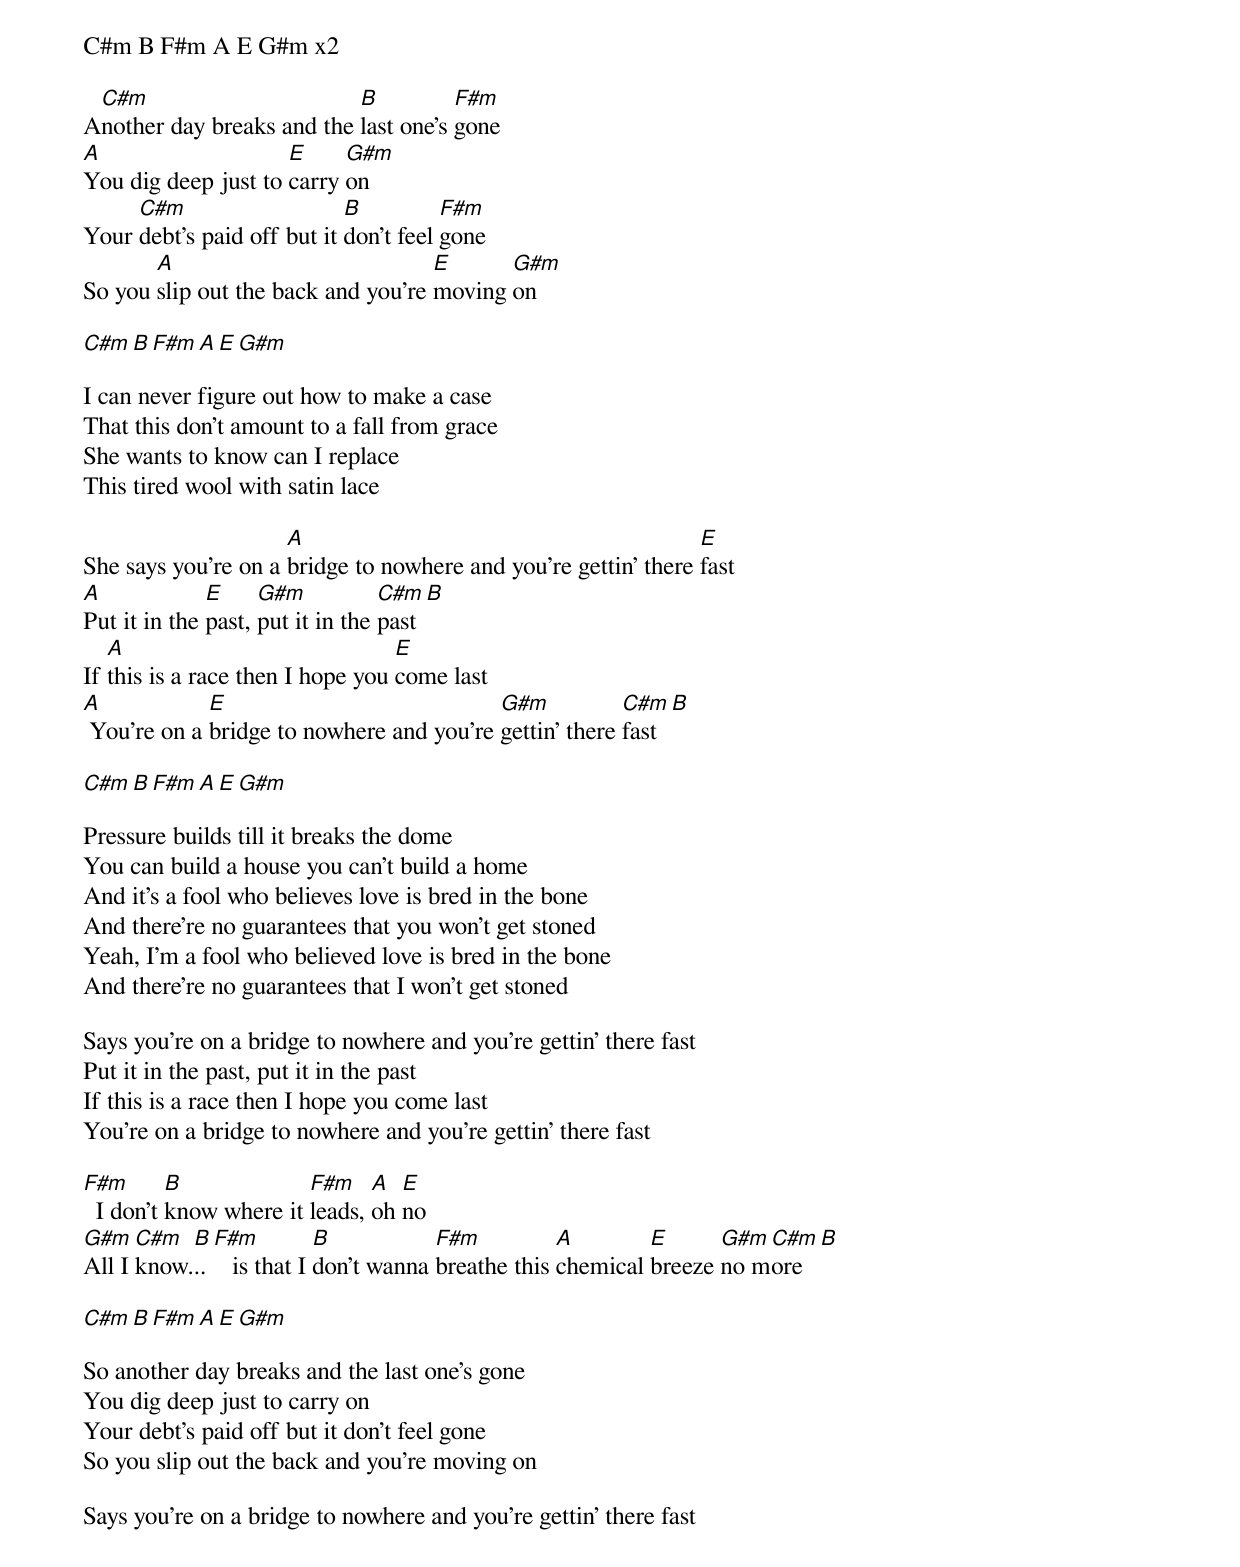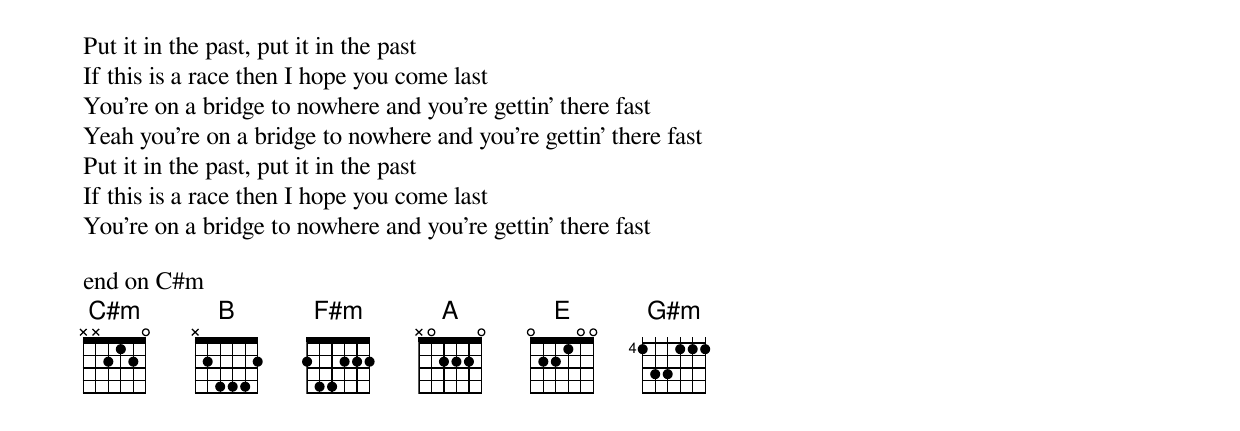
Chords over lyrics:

C#m B F#m A E G#m x2

 C#m                       B          F#m
Another day breaks and the last one's gone
A                    E     G#m
You dig deep just to carry on
     C#m                    B          F#m
Your debt's paid off but it don't feel gone
       A                            E      G#m
So you slip out the back and you're moving on

C#m B F#m A E G#m

I can never figure out how to make a case
That this don't amount to a fall from grace
She wants to know can I replace
This tired wool with satin lace

                     A                                          E
She says you're on a bridge to nowhere and you're gettin' there fast
A             E     G#m           C#m   B
Put it in the past, put it in the past
   A                              E
If this is a race then I hope you come last
A            E                            G#m           C#m   B
 You're on a bridge to nowhere and you're gettin' there fast

C#m B F#m A E G#m

Pressure builds till it breaks the dome
You can build a house you can't build a home
And it's a fool who believes love is bred in the bone
And there're no guarantees that you won't get stoned
Yeah, I'm a fool who believed love is bred in the bone
And there're no guarantees that I won't get stoned

Says you're on a bridge to nowhere and you're gettin' there fast
Put it in the past, put it in the past
If this is a race then I hope you come last
You're on a bridge to nowhere and you're gettin' there fast

F#m       B             F#m    A  E
  I don't know where it leads, oh no
G#m   C#m  B  F#m          B           F#m          A        E      G#m C#m B
All I know...    is that I don't wanna breathe this chemical breeze no more

C#m B F#m A E G#m

So another day breaks and the last one's gone
You dig deep just to carry on
Your debt's paid off but it don't feel gone
So you slip out the back and you're moving on

Says you're on a bridge to nowhere and you're gettin' there fast
Put it in the past, put it in the past
If this is a race then I hope you come last
You're on a bridge to nowhere and you're gettin' there fast
Yeah you're on a bridge to nowhere and you're gettin' there fast
Put it in the past, put it in the past
If this is a race then I hope you come last
You're on a bridge to nowhere and you're gettin' there fast

end on C#m
